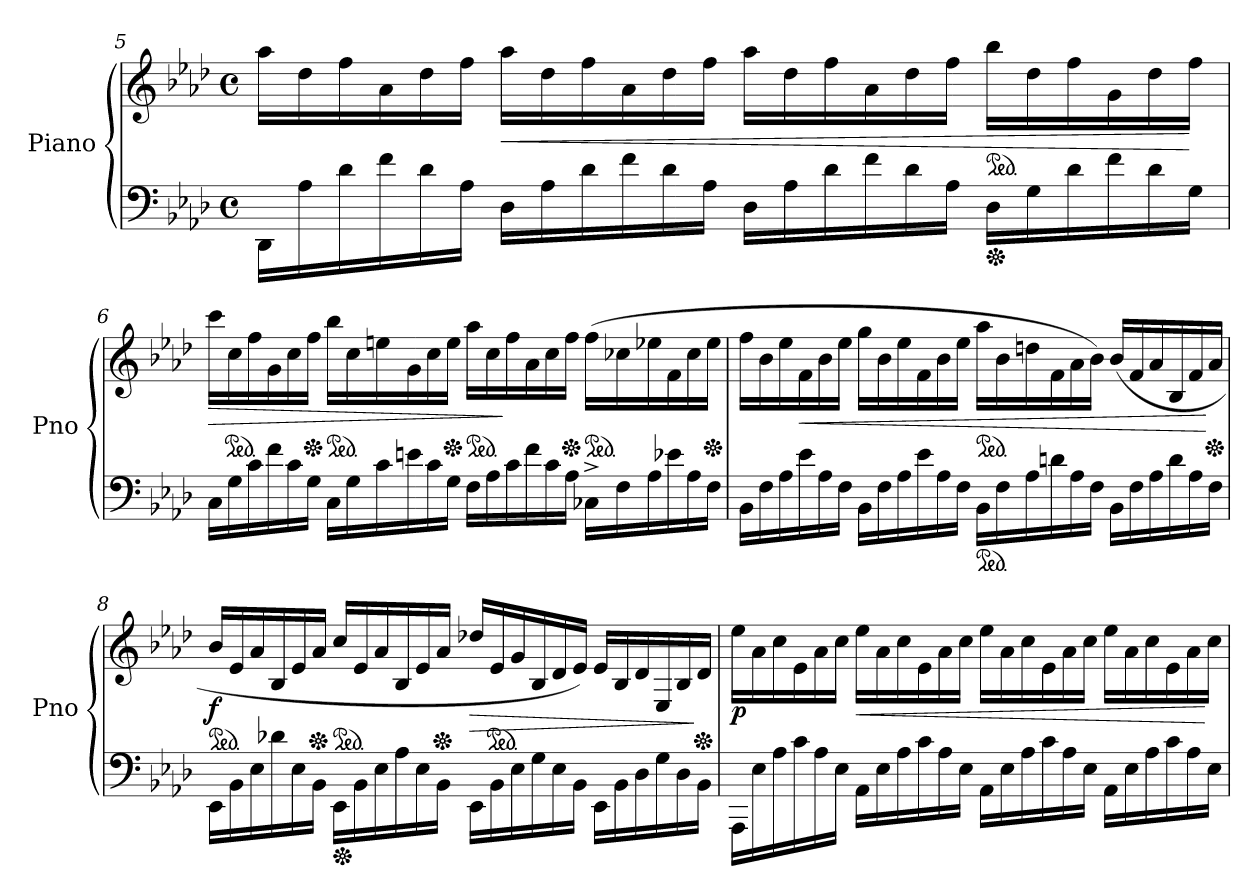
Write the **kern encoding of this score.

**kern	**kern	**dynam
*part1	*part1	*part1
*staff2	*staff1	*staff1/2
*I"Piano	*	*
*I'Pno	*	*
!!LO:LB:g=z
*clefF4	*clefG2	*
*k[b-e-a-d-]	*k[b-e-a-d-]	*
*A-:	*A-:	*
*M4/4	*M4/4	*
*met(c)	*met(c)	*
*Xtuplet	*Xtuplet	*
=5	=5	=5
24DD-/LL	24aa-\LL	.
24A-\	24dd-\	.
24d-\	24ff\	.
24f\	24a-\	.
24d-\	24dd-\	.
24A-\JJ	24ff\JJ	.
!	!	!LO:HP:b
24D-\LL	24aa-\LL	<
24A-\	24dd-\	.
24d-\	24ff\	.
24f\	24a-\	.
24d-\	24dd-\	.
24A-\JJ	24ff\JJ	.
24D-\LL	24aa-\LL	.
24A-\	24dd-\	.
24d-\	24ff\	.
24f\	24a-\	.
24d-\	24dd-\	.
24A-\JJ	24ff\JJ	.
*Xped	*	*
*	*ped	*
24D-\LL	24bb-\LL	.
24G\	24dd-\	.
24d-\	24ff\	.
24f\	24g\	.
24d-\	24dd-\	.
24G\JJ	24ff\JJ	[
=6	=6	=6
!	!	!LO:HP:b
24C\LL	24ccc\LL	>
*	*ped	*
24G\	24cc\	.
24c\	24ff\	.
24f\	24g\	.
24c\	24cc\	.
*	*Xped	*
24G\JJ	24ff\JJ	.
*	*ped	*
24C\LL	24bb-\LL	.
24G\	24cc\	.
24c\	24een\	.
24en\	24g\	.
24c\	24cc\	.
*	*Xped	*
24G\JJ	24ee\JJ	.
*	*ped	*
24F\LL	24aa-\LL	.
24A-\	24cc\	.
24c\	24ff\	]
24f\	24a-\	.
24c\	24cc\	.
*	*Xped	*
24A-\JJ	24ff\JJ	.
*	*ped	*
24C-X^\LL	(24ff\LL	.
24F\	24cc-X\	.
24A-\	24ee-X\	.
24e-X\	24f\	.
24A-\	24cc-\	.
*	*Xped	*
24F\JJ	24ee-\JJ	.
!!LO:LB:g=z
=7	=7	=7
24BB-\LL	24ff\LL	.
24F\	24b-\	.
24A-\	24ee-\	.
!	!	!LO:HP:b
24e-\	24f\	<
24A-\	24b-\	.
24F\JJ	24ee-\JJ	.
24BB-\LL	24gg\LL	.
24F\	24b-\	.
24A-\	24ee-\	.
24e-\	24f\	.
24A-\	24b-\	.
24F\JJ	24ee-\JJ	.
*ped	*	*
*	*ped	*
24BB-\LL	24aa-\LL	.
24F\	24b-\	.
24A-\	24ddn\	.
24dn\	24f\	.
24A-\	24a-\	.
24F\JJ	24b-\JJ)	.
24BB-\LL	(24b-/LL	.
24F\	24f/	.
24A-\	24a-/	.
24d\	24B-/	.
24A-\	24f/	.
*	*Xped	*
24F\JJ	24a-/JJ	[
=8	=8	=8
*	*ped	*
!	!	!LO:DY:b
24EE-\LL	24b-/LL	f
24BB-\	24e-/	.
24E-\	24a-/	.
24d-X\	24B-/	.
24E-\	24e-/	.
*	*Xped	*
24BB-\JJ	24a-/JJ	.
*Xped	*	*
*	*ped	*
24EE-\LL	24cc/LL	.
24BB-\	24e-/	.
24E-\	24a-/	.
24A-\	24B-/	.
24E-\	24e-/	.
*	*Xped	*
24BB-\JJ	24a-/JJ	.
!	!	!LO:HP:b
24EE-\LL	24dd-X/LL	>
*	*ped	*
24BB-\	24e-/	.
24E-\	24g/	.
24G\	24B-/	.
24E-\	24d-/	.
24BB-\JJ	24e-/JJ)	.
24EE-\LL	24e-/LL	.
24BB-\	24B-/	.
24D-\	24d-/	.
24G\	24E-/	.
24D-\	24B-/	.
*	*Xped	*
24BB-\JJ	24d-/JJ	]
!!LO:LB:g=z
=9	=9	=9
!	!	!LO:DY:b
24AAA-/LL	24ee-\LL	p
24E-\	24a-\	.
24A-\	24cc\	.
24c\	24e-\	.
24A-\	24a-\	.
24E-\JJ	24cc\JJ	.
!	!	!LO:HP:b
24AA-\LL	24ee-\LL	<
24E-\	24a-\	.
24A-\	24cc\	.
24c\	24e-\	.
24A-\	24a-\	.
24E-\JJ	24cc\JJ	.
24AA-\LL	24ee-\LL	.
24E-\	24a-\	.
24A-\	24cc\	.
24c\	24e-\	.
24A-\	24a-\	.
24E-\JJ	24cc\JJ	.
24AA-\LL	24ee-\LL	.
24E-\	24a-\	.
24A-\	24cc\	.
24c\	24e-\	.
24A-\	24a-\	.
24E-\JJ	24cc\JJ	[
=	=	=
*-	*-	*-
